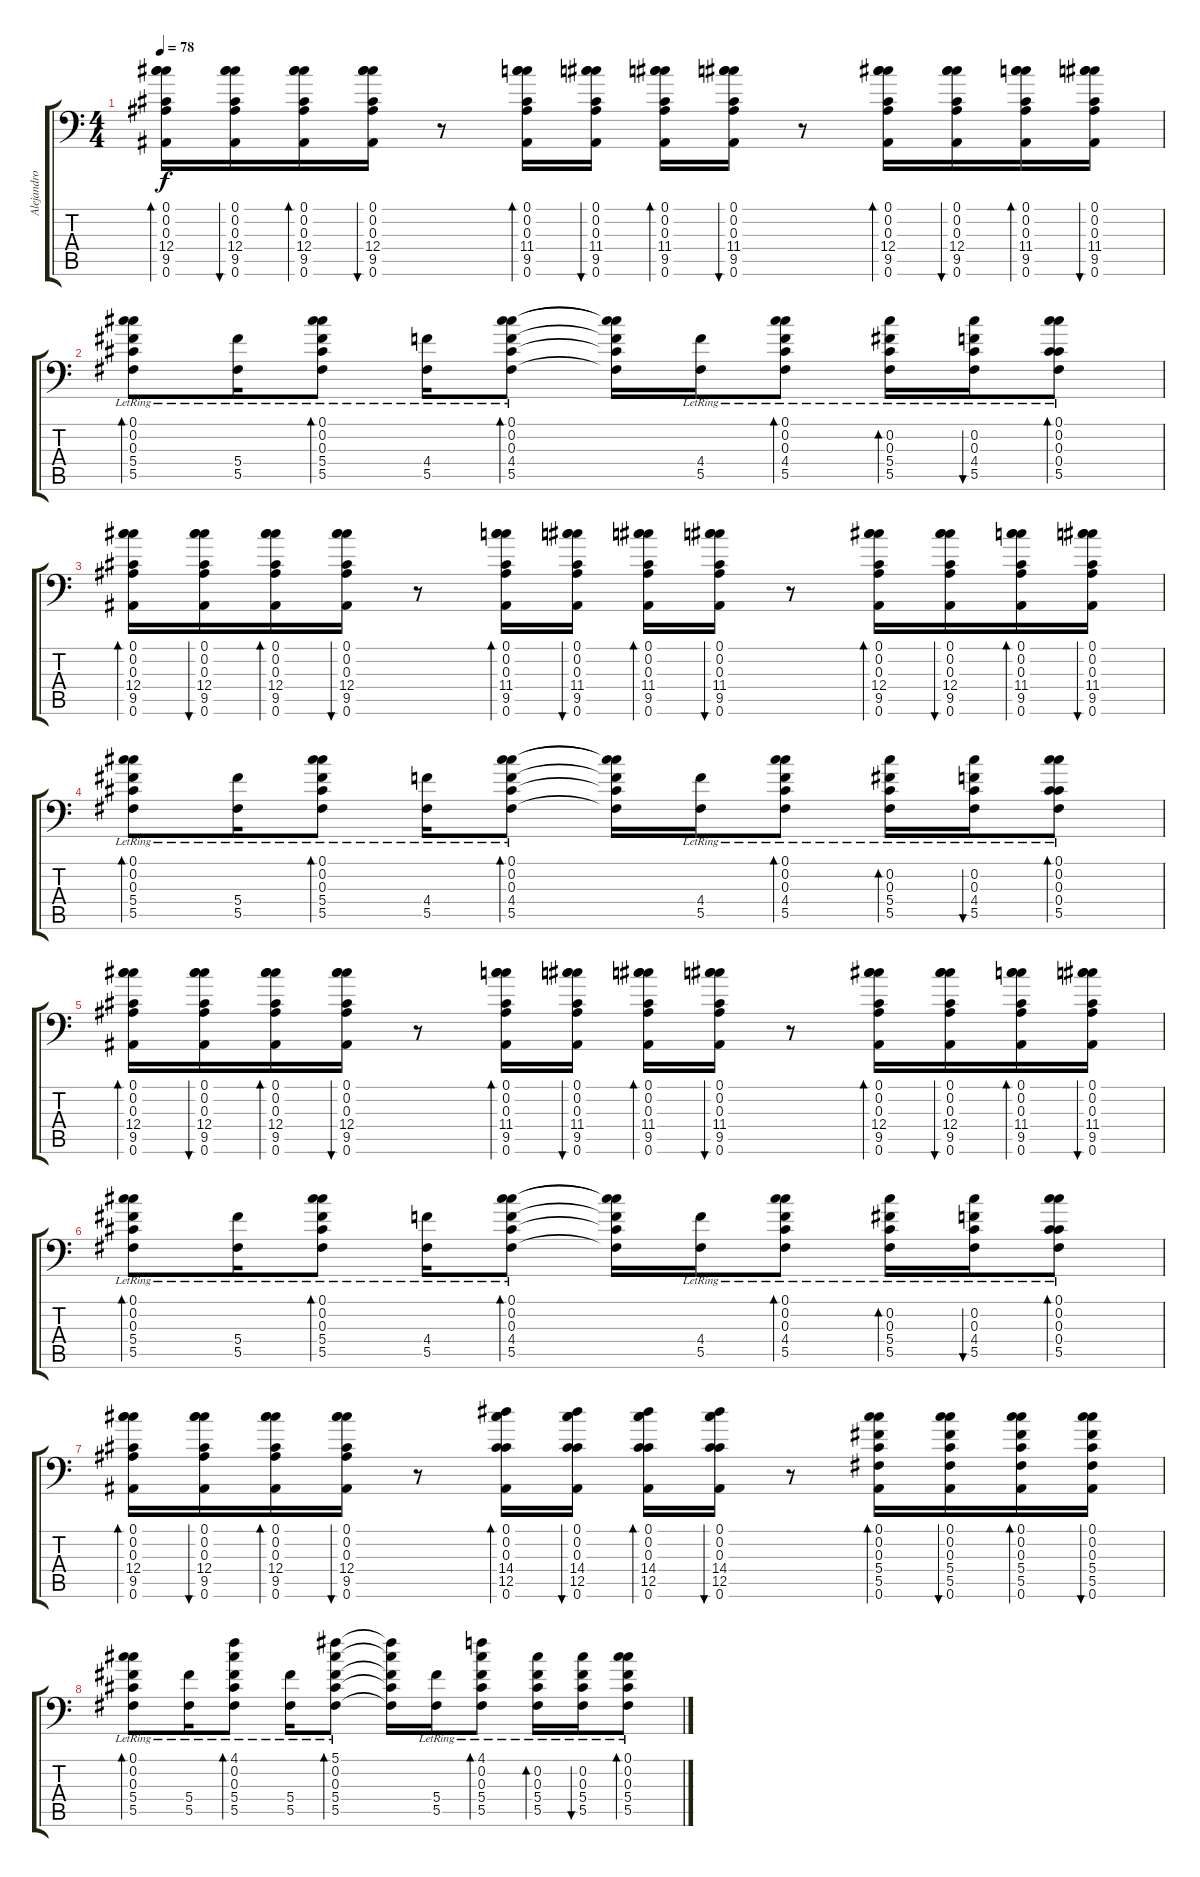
\track ("Alejandro Manzano" "Alejandro ") {instrument acousticguitarnylon}
\staff {score tabs}
\tuning (Db4 Db4 Db3 Db3 Db2 Bb1) {hide}
\ts (4 4)
\tempo 78
\clef f4
\ks c
(0.1 0.2 0.3 12.4 9.5 0.6).16{bd 30 dy f} (0.1 0.2 0.3 12.4 9.5 0.6).16{bu 30} (0.1 0.2 0.3 12.4 9.5 0.6).16{bd 30} (0.1 0.2 0.3 12.4 9.5 0.6).16{bu 30} r.8 (0.1 0.2 0.3 11.4 9.5 0.6).16{bd 30} (0.1 0.2 0.3 11.4 9.5 0.6).16{bu 30} (0.1 0.2 0.3 11.4 9.5 0.6).16{bd 30} (0.1 0.2 0.3 11.4 9.5 0.6).16{bu 30} r.8 (0.1 0.2 0.3 12.4 9.5 0.6).16{bd 30} (0.1 0.2 0.3 12.4 9.5 0.6).16{bu 30} (0.1 0.2 0.3 11.4 9.5 0.6).16{bd 30} (0.1 0.2 0.3 11.4 9.5 0.6).16{bu 30} |
(0.1{lr} 0.2{lr} 0.3{lr} 5.4{lr} 5.5{lr}).8{bd 30} (5.4{lr} 5.5{lr}).16 (0.1{lr} 0.2{lr} 0.3{lr} 5.4{lr} 5.5{lr}).8{bd 30} (4.4{lr} 5.5{lr}).16 (0.1{lr} 0.2{lr} 0.3{lr} 4.4{lr} 5.5{lr}).8{bd 30} (0.1{t} 0.2{t} 0.3{t} 4.4{t} 5.5{t}).16 (4.4{lr} 5.5{lr}).16 (0.1{lr} 0.2{lr} 0.3{lr} 4.4{lr} 5.5{lr}).8{bd 30} (0.2{lr} 0.3{lr} 5.4{lr} 5.5{lr}).16{bd 30} (0.2{lr} 0.3{lr} 4.4{lr} 5.5{lr}).16{bu 30} (0.1{lr} 0.2{lr} 0.3{lr} 0.4{lr} 5.5{lr}).8{bd 30} |
(0.1 0.2 0.3 12.4 9.5 0.6).16{bd 30} (0.1 0.2 0.3 12.4 9.5 0.6).16{bu 30} (0.1 0.2 0.3 12.4 9.5 0.6).16{bd 30} (0.1 0.2 0.3 12.4 9.5 0.6).16{bu 30} r.8 (0.1 0.2 0.3 11.4 9.5 0.6).16{bd 30} (0.1 0.2 0.3 11.4 9.5 0.6).16{bu 30} (0.1 0.2 0.3 11.4 9.5 0.6).16{bd 30} (0.1 0.2 0.3 11.4 9.5 0.6).16{bu 30} r.8 (0.1 0.2 0.3 12.4 9.5 0.6).16{bd 30} (0.1 0.2 0.3 12.4 9.5 0.6).16{bu 30} (0.1 0.2 0.3 11.4 9.5 0.6).16{bd 30} (0.1 0.2 0.3 11.4 9.5 0.6).16{bu 30} |
(0.1{lr} 0.2{lr} 0.3{lr} 5.4{lr} 5.5{lr}).8{bd 30} (5.4{lr} 5.5{lr}).16 (0.1{lr} 0.2{lr} 0.3{lr} 5.4{lr} 5.5{lr}).8{bd 30} (4.4{lr} 5.5{lr}).16 (0.1{lr} 0.2{lr} 0.3{lr} 4.4{lr} 5.5{lr}).8{bd 30} (0.1{t} 0.2{t} 0.3{t} 4.4{t} 5.5{t}).16 (4.4{lr} 5.5{lr}).16 (0.1{lr} 0.2{lr} 0.3{lr} 4.4{lr} 5.5{lr}).8{bd 30} (0.2{lr} 0.3{lr} 5.4{lr} 5.5{lr}).16{bd 30} (0.2{lr} 0.3{lr} 4.4{lr} 5.5{lr}).16{bu 30} (0.1{lr} 0.2{lr} 0.3{lr} 0.4{lr} 5.5{lr}).8{bd 30} |
(0.1 0.2 0.3 12.4 9.5 0.6).16{bd 30} (0.1 0.2 0.3 12.4 9.5 0.6).16{bu 30} (0.1 0.2 0.3 12.4 9.5 0.6).16{bd 30} (0.1 0.2 0.3 12.4 9.5 0.6).16{bu 30} r.8 (0.1 0.2 0.3 11.4 9.5 0.6).16{bd 30} (0.1 0.2 0.3 11.4 9.5 0.6).16{bu 30} (0.1 0.2 0.3 11.4 9.5 0.6).16{bd 30} (0.1 0.2 0.3 11.4 9.5 0.6).16{bu 30} r.8 (0.1 0.2 0.3 12.4 9.5 0.6).16{bd 30} (0.1 0.2 0.3 12.4 9.5 0.6).16{bu 30} (0.1 0.2 0.3 11.4 9.5 0.6).16{bd 30} (0.1 0.2 0.3 11.4 9.5 0.6).16{bu 30} |
(0.1{lr} 0.2{lr} 0.3{lr} 5.4{lr} 5.5{lr}).8{bd 30} (5.4{lr} 5.5{lr}).16 (0.1{lr} 0.2{lr} 0.3{lr} 5.4{lr} 5.5{lr}).8{bd 30} (4.4{lr} 5.5{lr}).16 (0.1{lr} 0.2{lr} 0.3{lr} 4.4{lr} 5.5{lr}).8{bd 30} (0.1{t} 0.2{t} 0.3{t} 4.4{t} 5.5{t}).16 (4.4{lr} 5.5{lr}).16 (0.1{lr} 0.2{lr} 0.3{lr} 4.4{lr} 5.5{lr}).8{bd 30} (0.2{lr} 0.3{lr} 5.4{lr} 5.5{lr}).16{bd 30} (0.2{lr} 0.3{lr} 4.4{lr} 5.5{lr}).16{bu 30} (0.1{lr} 0.2{lr} 0.3{lr} 0.4{lr} 5.5{lr}).8{bd 30} |
(0.1 0.2 0.3 12.4 9.5 0.6).16{bd 30} (0.1 0.2 0.3 12.4 9.5 0.6).16{bu 30} (0.1 0.2 0.3 12.4 9.5 0.6).16{bd 30} (0.1 0.2 0.3 12.4 9.5 0.6).16{bu 30} r.8 (0.1 0.2 0.3 14.4 12.5 0.6).16{bd 30} (0.1 0.2 0.3 14.4 12.5 0.6).16{bu 30} (0.1 0.2 0.3 14.4 12.5 0.6).16{bd 30} (0.1 0.2 0.3 14.4 12.5 0.6).16{bu 30} r.8 (0.1 0.2 0.3 5.4 5.5 0.6).16{bd 30} (0.1 0.2 0.3 5.4 5.5 0.6).16{bu 30} (0.1 0.2 0.3 5.4 5.5 0.6).16{bd 30} (0.1 0.2 0.3 5.4 5.5 0.6).16{bu 30} |
(0.1{lr} 0.2{lr} 0.3{lr} 5.4{lr} 5.5{lr}).8{bd 30} (5.4{lr} 5.5{lr}).16 (4.1{lr} 0.2{lr} 0.3{lr} 5.4{lr} 5.5{lr}).8{bd 30} (5.4{lr} 5.5{lr}).16 (5.1{lr} 0.2{lr} 0.3{lr} 5.4{lr} 5.5{lr}).8{bd 30} (5.1{t} 0.2{t} 0.3{t} 5.4{t} 5.5{t}).16 (5.4{lr} 5.5{lr}).16 (4.1{lr} 0.2{lr} 0.3{lr} 5.4{lr} 5.5{lr}).8{bd 30} (0.2{lr} 0.3{lr} 5.4{lr} 5.5{lr}).16{bd 30} (0.2{lr} 0.3{lr} 5.4{lr} 5.5{lr}).16{bu 30} (0.1{lr} 0.2{lr} 0.3{lr} 5.4{lr} 5.5{lr}).8{bd 30}
